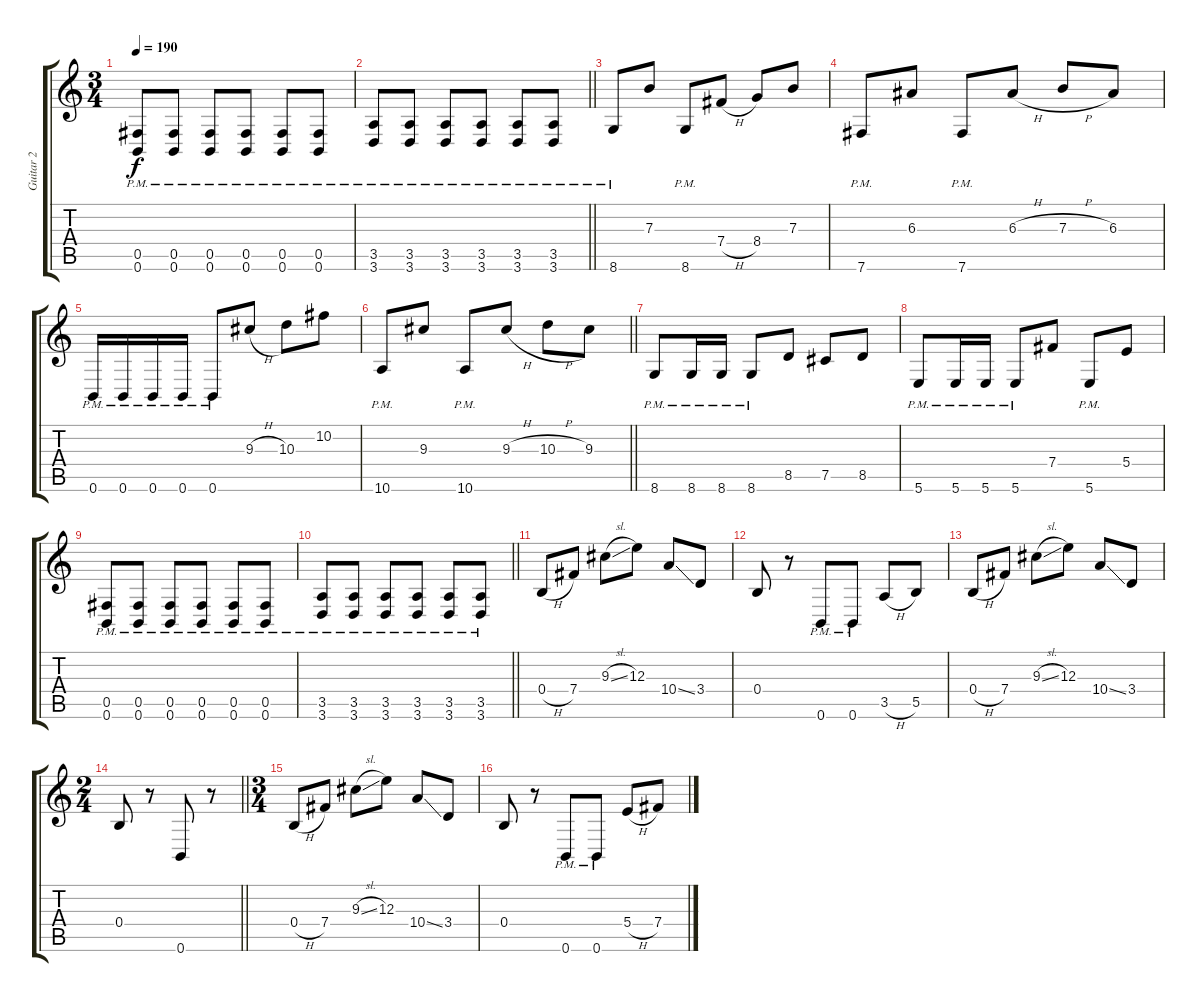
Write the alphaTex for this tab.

\track ("Guitar 2" "Guitar 2") {instrument distortionguitar}
\staff {score tabs}
\tuning (Db4 Ab3 E3 B2 Gb2 B1) {hide}
\ts (3 4)
\tempo 190
\clef g2
\ks c
(0.5{pm} 0.6{pm}).8{dy f} (0.5{pm} 0.6{pm}).8 (0.5{pm} 0.6{pm}).8 (0.5{pm} 0.6{pm}).8 (0.5{pm} 0.6{pm}).8 (0.5{pm} 0.6{pm}).8 |
\barLineRight lightlight
(3.5{pm} 3.6{pm}).8 (3.5{pm} 3.6{pm}).8 (3.5{pm} 3.6{pm}).8 (3.5{pm} 3.6{pm}).8 (3.5{pm} 3.6{pm}).8 (3.5{pm} 3.6{pm}).8 |
8.6{pm}.8 7.3.8 8.6{pm}.8 7.4{h}.8 8.4.8 7.3.8 |
7.6{pm}.8 6.3.8 7.6{pm}.8 6.3{h}.8 7.3{h}.8 6.3.8 |
0.6{pm}.16 0.6{pm}.16 0.6{pm}.16 0.6{pm}.16 0.6{pm}.8 9.3{h}.8 10.3.8 10.2.8 |
\barLineRight lightlight
10.6{pm}.8 9.3.8 10.6{pm}.8 9.3{h}.8 10.3{h}.8 9.3.8 |
8.6{pm}.8 8.6{pm}.16 8.6{pm}.16 8.6{pm}.8 8.5.8 7.5.8 8.5.8 |
5.6{pm}.8 5.6{pm}.16 5.6{pm}.16 5.6{pm}.8 7.4.8 5.6{pm}.8 5.4.8 |
(0.5{pm} 0.6{pm}).8 (0.5{pm} 0.6{pm}).8 (0.5{pm} 0.6{pm}).8 (0.5{pm} 0.6{pm}).8 (0.5{pm} 0.6{pm}).8 (0.5{pm} 0.6{pm}).8 |
\barLineRight lightlight
(3.5{pm} 3.6{pm}).8 (3.5{pm} 3.6{pm}).8 (3.5{pm} 3.6{pm}).8 (3.5{pm} 3.6{pm}).8 (3.5{pm} 3.6{pm}).8 (3.5{pm} 3.6{pm}).8 |
0.4{h}.8 7.4.8 9.3{sl}.8 12.3.8 10.4{ss}.8 3.4.8 |
0.4.8 r.8 0.6{pm}.8 0.6{pm}.8 3.5{h}.8 5.5.8 |
0.4{h}.8 7.4.8 9.3{sl}.8 12.3.8 10.4{ss}.8 3.4.8 |
\ts (2 4)
\barLineRight lightlight
0.4.8 r.8 0.6.8 r.8 |
\ts (3 4)
0.4{h}.8 7.4.8 9.3{sl}.8 12.3.8 10.4{ss}.8 3.4.8 |
0.4.8 r.8 0.6{pm}.8 0.6{pm}.8 5.4{h}.8 7.4.8
